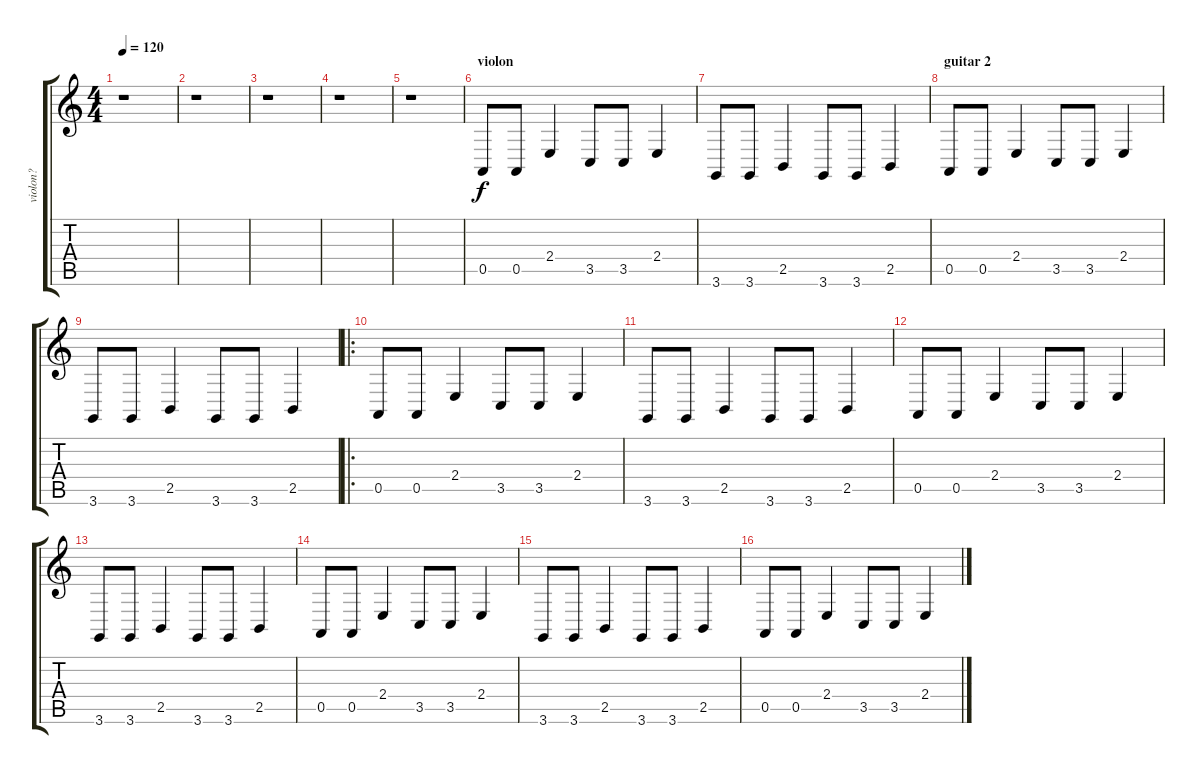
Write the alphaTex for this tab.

\track ("violon?" "violon?") {instrument tremolostrings}
\staff {score tabs}
\tuning (E4 B3 G3 D3 A2 E2) {hide}
\ts (4 4)
\tempo 120
\clef g2
\ks c
r.1{dy f instrument tremolostrings} |
r.1 |
r.1 |
r.1 |
r.1 |
\section ("" "violon")
0.5.8 0.5.8 2.4.4 3.5.8 3.5.8 2.4.4 |
3.6.8 3.6.8 2.5.4 3.6.8 3.6.8 2.5.4 |
\section ("" "guitar 2")
0.5.8 0.5.8 2.4.4 3.5.8 3.5.8 2.4.4 |
3.6.8 3.6.8 2.5.4 3.6.8 3.6.8 2.5.4 |
\ro
0.5.8 0.5.8 2.4.4 3.5.8 3.5.8 2.4.4 |
3.6.8 3.6.8 2.5.4 3.6.8 3.6.8 2.5.4 |
0.5.8 0.5.8 2.4.4 3.5.8 3.5.8 2.4.4 |
3.6.8 3.6.8 2.5.4 3.6.8 3.6.8 2.5.4 |
0.5.8 0.5.8 2.4.4 3.5.8 3.5.8 2.4.4 |
3.6.8 3.6.8 2.5.4 3.6.8 3.6.8 2.5.4 |
0.5.8 0.5.8 2.4.4 3.5.8 3.5.8 2.4.4
